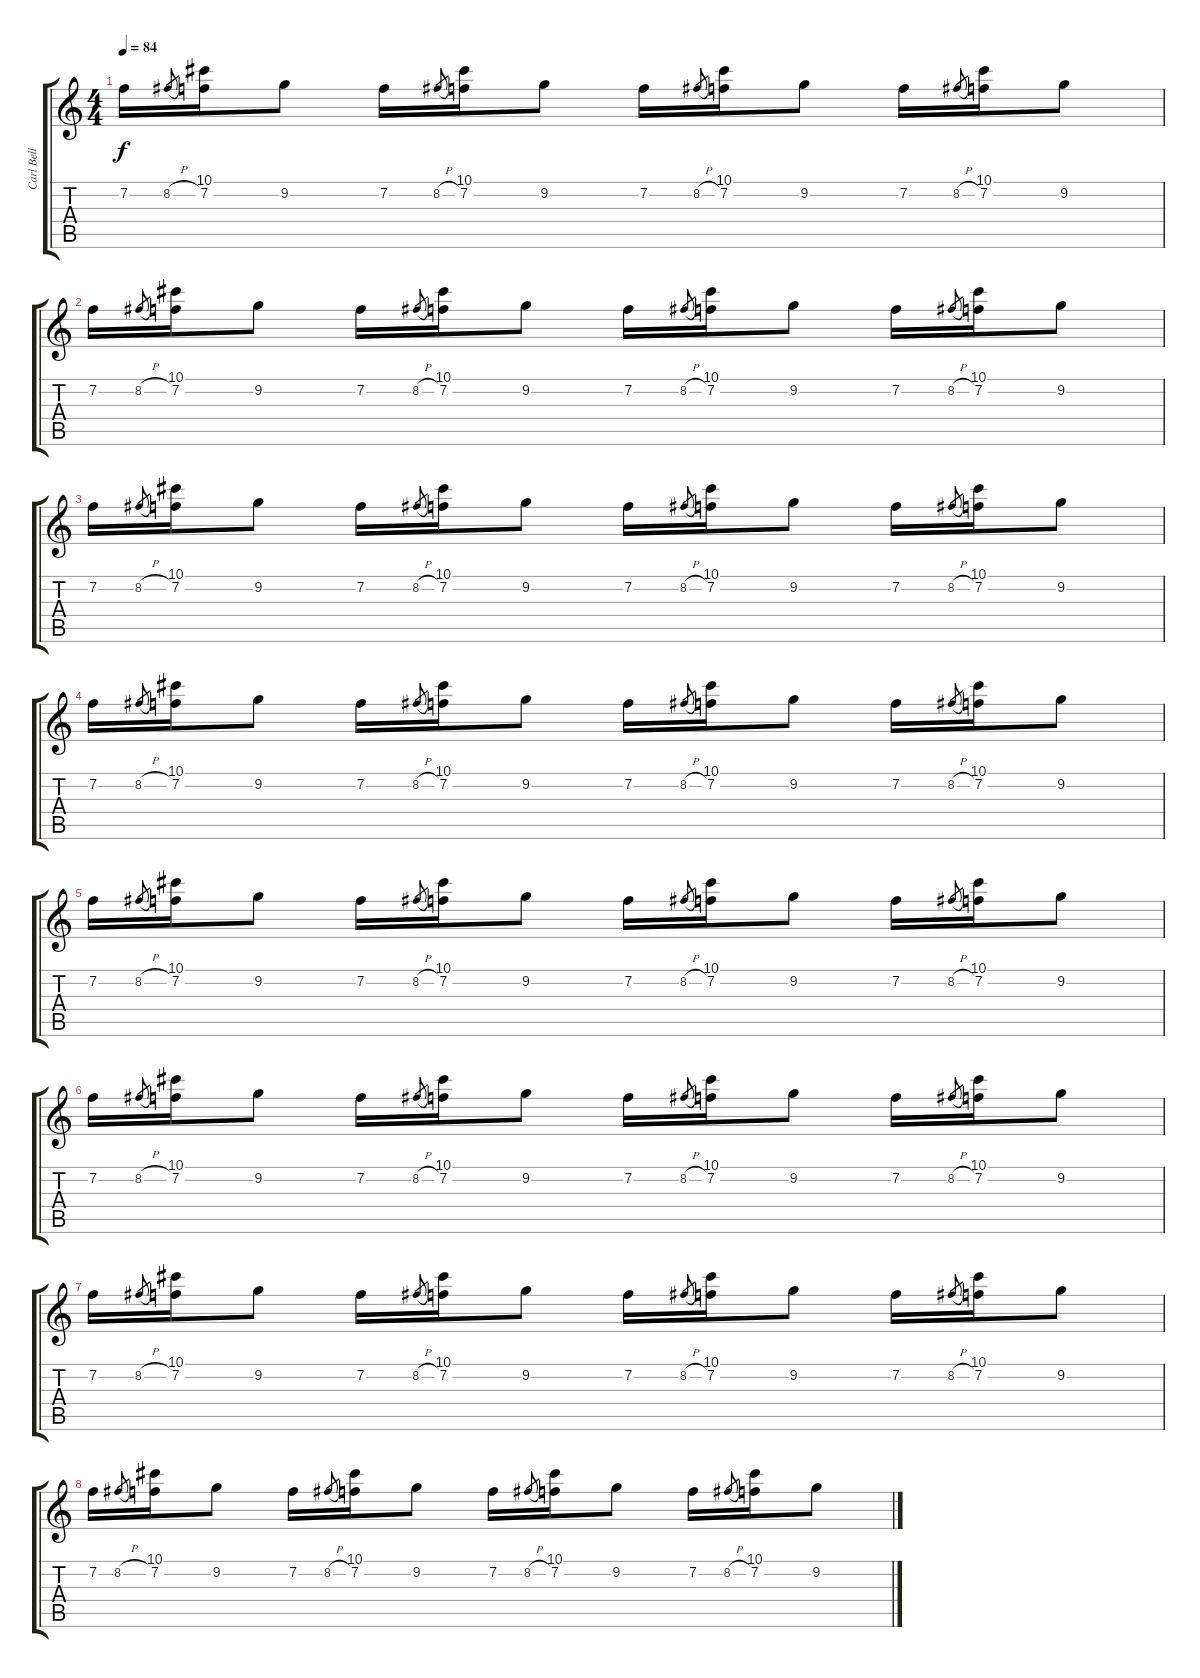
\track ("Carl Bell (Lead Guitar)" "Carl Bell ") {instrument overdrivenguitar}
\staff {score tabs}
\tuning (Eb4 Bb3 Gb3 Db3 Ab2 Eb2) {hide}
\ts (4 4)
\tempo 84
\clef g2
\ks c
7.2.16{dy f} 8.2{h}.8{gr} (10.1 7.2).16 9.2.8 7.2.16 8.2{h}.8{gr} (10.1 7.2).16 9.2.8 7.2.16 8.2{h}.8{gr} (10.1 7.2).16 9.2.8 7.2.16 8.2{h}.8{gr} (10.1 7.2).16 9.2.8 |
7.2.16 8.2{h}.8{gr} (10.1 7.2).16 9.2.8 7.2.16 8.2{h}.8{gr} (10.1 7.2).16 9.2.8 7.2.16 8.2{h}.8{gr} (10.1 7.2).16 9.2.8 7.2.16 8.2{h}.8{gr} (10.1 7.2).16 9.2.8 |
7.2.16 8.2{h}.8{gr} (10.1 7.2).16 9.2.8 7.2.16 8.2{h}.8{gr} (10.1 7.2).16 9.2.8 7.2.16 8.2{h}.8{gr} (10.1 7.2).16 9.2.8 7.2.16 8.2{h}.8{gr} (10.1 7.2).16 9.2.8 |
7.2.16 8.2{h}.8{gr} (10.1 7.2).16 9.2.8 7.2.16 8.2{h}.8{gr} (10.1 7.2).16 9.2.8 7.2.16 8.2{h}.8{gr} (10.1 7.2).16 9.2.8 7.2.16 8.2{h}.8{gr} (10.1 7.2).16 9.2.8 |
7.2.16 8.2{h}.8{gr} (10.1 7.2).16 9.2.8 7.2.16 8.2{h}.8{gr} (10.1 7.2).16 9.2.8 7.2.16 8.2{h}.8{gr} (10.1 7.2).16 9.2.8 7.2.16 8.2{h}.8{gr} (10.1 7.2).16 9.2.8 |
7.2.16 8.2{h}.8{gr} (10.1 7.2).16 9.2.8 7.2.16 8.2{h}.8{gr} (10.1 7.2).16 9.2.8 7.2.16 8.2{h}.8{gr} (10.1 7.2).16 9.2.8 7.2.16 8.2{h}.8{gr} (10.1 7.2).16 9.2.8 |
7.2.16 8.2{h}.8{gr} (10.1 7.2).16 9.2.8 7.2.16 8.2{h}.8{gr} (10.1 7.2).16 9.2.8 7.2.16 8.2{h}.8{gr} (10.1 7.2).16 9.2.8 7.2.16 8.2{h}.8{gr} (10.1 7.2).16 9.2.8 |
7.2.16 8.2{h}.8{gr} (10.1 7.2).16 9.2.8 7.2.16 8.2{h}.8{gr} (10.1 7.2).16 9.2.8 7.2.16 8.2{h}.8{gr} (10.1 7.2).16 9.2.8 7.2.16 8.2{h}.8{gr} (10.1 7.2).16 9.2.8
